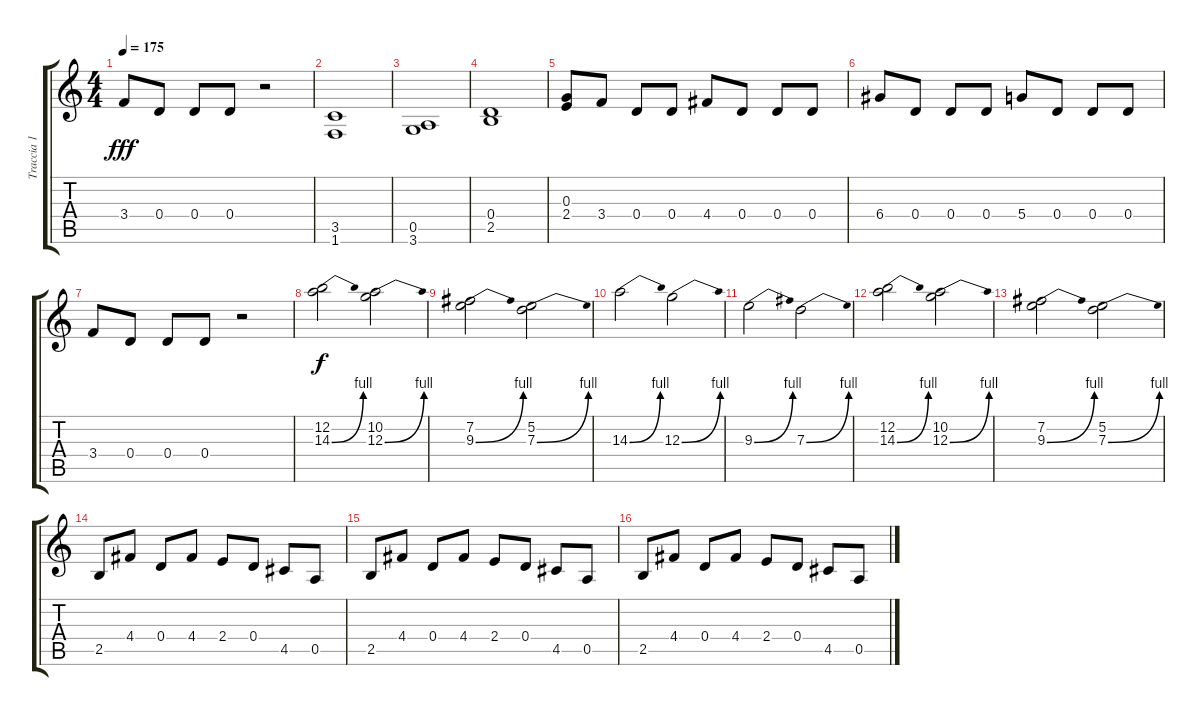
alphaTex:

\track ("Traccia 1" "Traccia 1") {instrument distortionguitar}
\staff {score tabs}
\tuning (E4 B3 G3 D3 A2 E2) {hide}
\ts (4 4)
\tempo 175
\clef g2
\ks c
3.4.8{dy fff} 0.4.8 0.4.8 0.4.8 r.2 |
(3.5 1.6).1 |
(0.5 3.6).1 |
(0.4 2.5).1 |
(0.3 2.4).8 3.4.8 0.4.8 0.4.8 4.4.8 0.4.8 0.4.8 0.4.8 |
6.4.8 0.4.8 0.4.8 0.4.8 5.4.8 0.4.8 0.4.8 0.4.8 |
3.4.8 0.4.8 0.4.8 0.4.8 r.2 |
(12.2 14.3{be (bend 0 0 60 4)}).2{dy f} (10.2 12.3{be (bend 0 0 60 4)}).2 |
(7.2 9.3{be (bend 0 0 60 4)}).2 (5.2 7.3{be (bend 0 0 60 4)}).2 |
14.3{be (bend 0 0 60 4)}.2 12.3{be (bend 0 0 60 4)}.2 |
9.3{be (bend 0 0 60 4)}.2 7.3{be (bend 0 0 60 4)}.2 |
(12.2 14.3{be (bend 0 0 60 4)}).2 (10.2 12.3{be (bend 0 0 60 4)}).2 |
(7.2 9.3{be (bend 0 0 60 4)}).2 (5.2 7.3{be (bend 0 0 60 4)}).2 |
2.5.8 4.4.8 0.4.8 4.4.8 2.4.8 0.4.8 4.5.8 0.5.8 |
2.5.8 4.4.8 0.4.8 4.4.8 2.4.8 0.4.8 4.5.8 0.5.8 |
2.5.8 4.4.8 0.4.8 4.4.8 2.4.8 0.4.8 4.5.8 0.5.8
